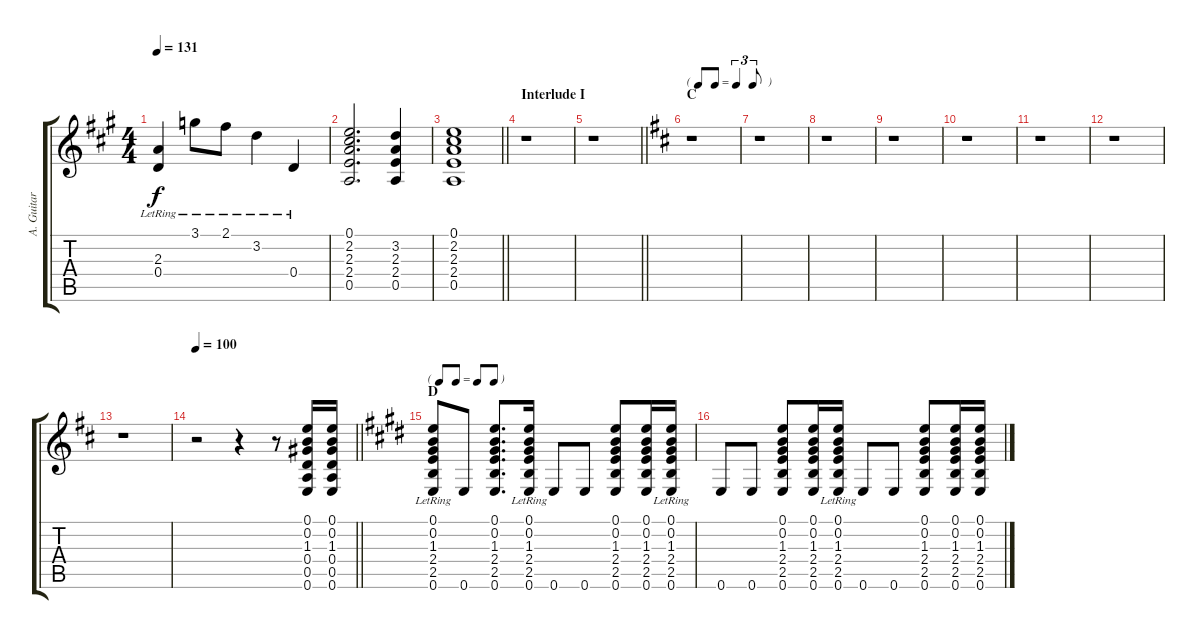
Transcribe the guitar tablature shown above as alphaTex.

\track ("A. Guitar" "A. Guitar") {instrument acousticguitarsteel}
\staff {score tabs}
\tuning (E4 B3 G3 D3 A2 E2) {hide}
\ts (4 4)
\tempo 131
\clef g2
\ks a
(2.3{lr} 0.4{lr}).4{dy f} 3.1{lr}.8 2.1{lr}.8 3.2{lr}.4 0.4{lr}.4 |
(0.1 2.2 2.3 2.4 0.5).2{d} (3.2 2.3 2.4 0.5).4 |
\barLineRight lightlight
(0.1 2.2 2.3 2.4 0.5).1 |
\section ("" "Interlude I")
r.1 |
\barLineRight lightlight
r.1 |
\tf triplet8th
\section ("" "C")
\ks d
r.1 |
r.1 |
r.1 |
r.1 |
r.1 |
r.1 |
r.1 |
r.1 |
\tempo 100
\barLineRight lightlight
r.2 r.4 r.8 (0.1 0.2 1.3 0.4 0.5 0.6).16 (0.1 0.2 1.3 0.4 0.5 0.6).16 |
\tf none
\section ("" "D")
\ks e
(0.1{lr} 0.2{lr} 1.3{lr} 2.4{lr} 2.5{lr} 0.6{lr}).8 0.6.8 (0.1 0.2 1.3 2.4 2.5 0.6).8{d} (0.1{lr} 0.2{lr} 1.3{lr} 2.4{lr} 2.5{lr} 0.6{lr}).16 0.6.8 0.6.8 (0.1 0.2 1.3 2.4 2.5 0.6).8 (0.1 0.2 1.3 2.4 2.5 0.6).16 (0.1{lr} 0.2{lr} 1.3{lr} 2.4{lr} 2.5{lr} 0.6{lr}).16 |
0.6.8 0.6.8 (0.1 0.2 1.3 2.4 2.5 0.6).8 (0.1 0.2 1.3 2.4 2.5 0.6).16 (0.1{lr} 0.2{lr} 1.3{lr} 2.4{lr} 2.5{lr} 0.6{lr}).16 0.6.8 0.6.8 (0.1 0.2 1.3 2.4 2.5 0.6).8 (0.1 0.2 1.3 2.4 2.5 0.6).16 (0.1 0.2 1.3 2.4 2.5 0.6).16
